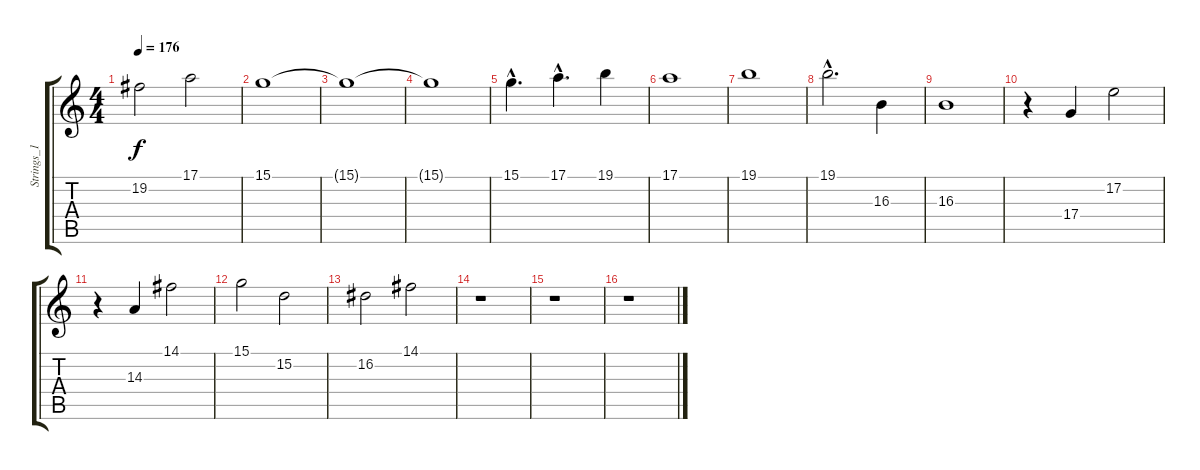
\track ("Strings_1" "Strings_1") {instrument stringensemble1}
\staff {score tabs}
\tuning (E4 B3 G3 D3 A2 E2) {hide}
\ts (4 4)
\tempo 176
\clef g2
\ks c
19.2.2{dy f} 17.1.2 |
15.1.1 |
15.1{t}.1 |
15.1{t}.1 |
15.1{hac}.4{d} 17.1{hac}.4{d} 19.1.4 |
17.1.1 |
19.1.1 |
19.1{hac}.2{d} 16.3.4 |
16.3.1 |
r.4 17.4.4 17.2.2 |
r.4 14.3.4 14.1.2 |
15.1.2 15.2.2 |
16.2.2 14.1.2 |
r.1 |
r.1 |
r.1
